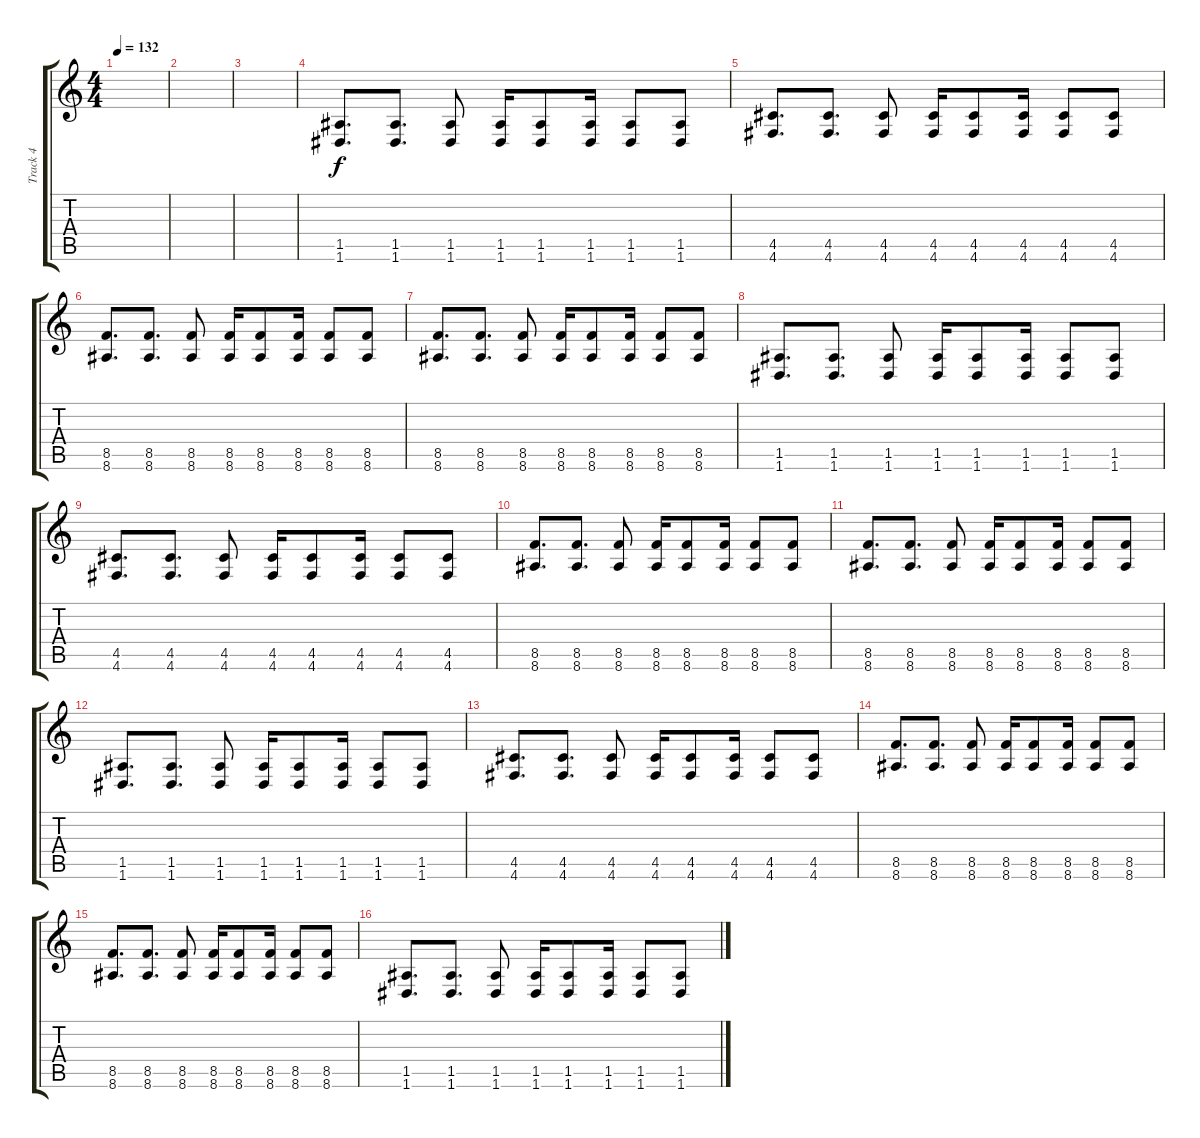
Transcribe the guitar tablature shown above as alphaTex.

\track ("Track 4" "Track 4") {instrument distortionguitar}
\staff {score tabs}
\tuning (E4 B3 G3 D3 A2 D2) {hide}
\ts (4 4)
\tempo 132
\clef g2
\ks c
|
|
|
(1.5 1.6).8{d dy f volume 13} (1.5 1.6).8{d} (1.5 1.6).8 (1.5 1.6).16 (1.5 1.6).8 (1.5 1.6).16 (1.5 1.6).8 (1.5 1.6).8 |
(4.5 4.6).8{d} (4.5 4.6).8{d} (4.5 4.6).8 (4.5 4.6).16 (4.5 4.6).8 (4.5 4.6).16 (4.5 4.6).8 (4.5 4.6).8 |
(8.5 8.6).8{d} (8.5 8.6).8{d} (8.5 8.6).8 (8.5 8.6).16 (8.5 8.6).8 (8.5 8.6).16 (8.5 8.6).8 (8.5 8.6).8 |
(8.5 8.6).8{d} (8.5 8.6).8{d} (8.5 8.6).8 (8.5 8.6).16 (8.5 8.6).8 (8.5 8.6).16 (8.5 8.6).8 (8.5 8.6).8 |
(1.5 1.6).8{d} (1.5 1.6).8{d} (1.5 1.6).8 (1.5 1.6).16 (1.5 1.6).8 (1.5 1.6).16 (1.5 1.6).8 (1.5 1.6).8 |
(4.5 4.6).8{d} (4.5 4.6).8{d} (4.5 4.6).8 (4.5 4.6).16 (4.5 4.6).8 (4.5 4.6).16 (4.5 4.6).8 (4.5 4.6).8 |
(8.5 8.6).8{d} (8.5 8.6).8{d} (8.5 8.6).8 (8.5 8.6).16 (8.5 8.6).8 (8.5 8.6).16 (8.5 8.6).8 (8.5 8.6).8 |
(8.5 8.6).8{d} (8.5 8.6).8{d} (8.5 8.6).8 (8.5 8.6).16 (8.5 8.6).8 (8.5 8.6).16 (8.5 8.6).8 (8.5 8.6).8 |
(1.5 1.6).8{d} (1.5 1.6).8{d} (1.5 1.6).8 (1.5 1.6).16 (1.5 1.6).8 (1.5 1.6).16 (1.5 1.6).8 (1.5 1.6).8 |
(4.5 4.6).8{d} (4.5 4.6).8{d} (4.5 4.6).8 (4.5 4.6).16 (4.5 4.6).8 (4.5 4.6).16 (4.5 4.6).8 (4.5 4.6).8 |
(8.5 8.6).8{d} (8.5 8.6).8{d} (8.5 8.6).8 (8.5 8.6).16 (8.5 8.6).8 (8.5 8.6).16 (8.5 8.6).8 (8.5 8.6).8 |
(8.5 8.6).8{d} (8.5 8.6).8{d} (8.5 8.6).8 (8.5 8.6).16 (8.5 8.6).8 (8.5 8.6).16 (8.5 8.6).8 (8.5 8.6).8 |
(1.5 1.6).8{d} (1.5 1.6).8{d} (1.5 1.6).8 (1.5 1.6).16 (1.5 1.6).8 (1.5 1.6).16 (1.5 1.6).8 (1.5 1.6).8
